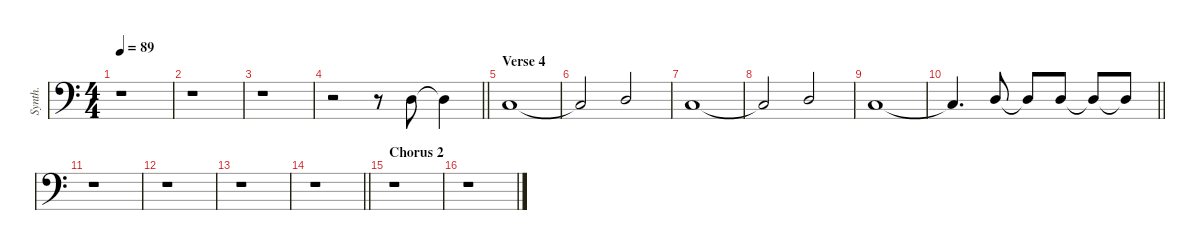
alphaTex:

\defaultSystemsLayout 4
\hideDynamics
\bracketExtendMode groupsimilarinstruments
\otherSystemsTrackNameOrientation horizontal
\track ("String Synthesizer" "Synth.") {instrument stringensemble2}
\staff {score}
\tuning (E5 A4 D4 G3)
\ts (4 4)
\tempo 89
\clef f4
\ks c
r.1{dy mf beam Down} |
r.1{beam Down} |
r.1{beam Down} |
\barLineRight lightlight
r.2{beam Down} r.8{beam Down} -5.4.8{beam Down} -5.4{t}.4{beam Down} |
\section ("" "Verse 4")
-7.4.1{beam Up} |
-7.4{t}.2{beam Up} -5.4.2{beam Up} |
-7.4.1{beam Up} |
-7.4{t}.2{beam Up} -5.4.2{beam Up} |
-7.4.1{beam Up} |
\barLineRight lightlight
-7.4{t}.4{d beam Up} -5.4.8{beam Up} -5.4{t}.8{beam Up} -5.4.8{beam Up} -5.4{t}.8{beam Up} -5.4{t}.8{beam Up} |
r.1{beam Down} |
r.1{beam Down} |
r.1{beam Down} |
\barLineRight lightlight
r.1{beam Down} |
\section ("" "Chorus 2")
r.1{beam Down} |
r.1{beam Down}
